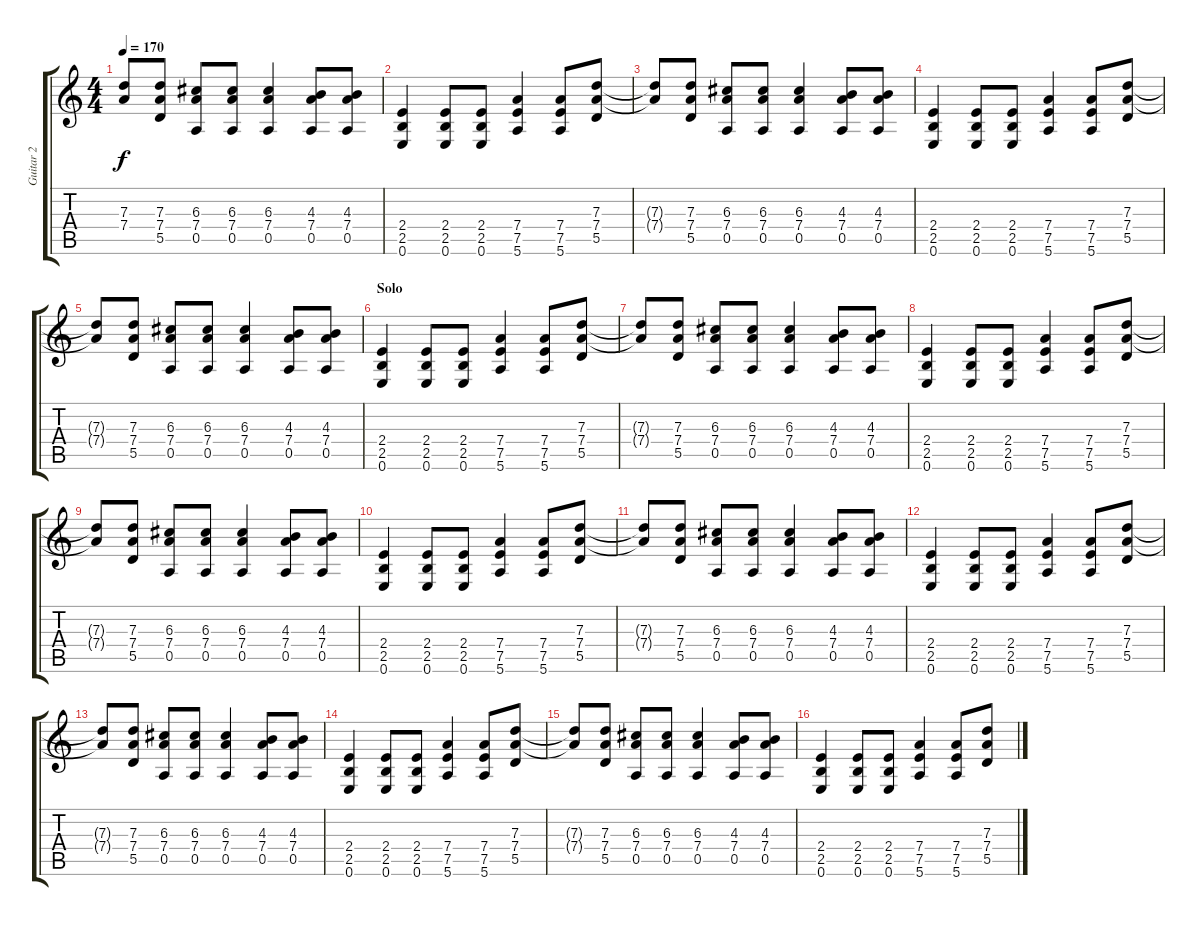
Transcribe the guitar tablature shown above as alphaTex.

\track ("Guitar 2" "Guitar 2") {instrument overdrivenguitar}
\staff {score tabs}
\tuning (E4 B3 G3 D3 A2 E2) {hide}
\ts (4 4)
\tempo 170
\clef g2
\ks c
(7.3{t} 7.4{t}).8{dy f} (7.3 7.4 5.5).8 (6.3 7.4 0.5).8 (6.3 7.4 0.5).8 (6.3 7.4 0.5).4 (4.3 7.4 0.5).8 (4.3 7.4 0.5).8 |
(2.4 2.5 0.6).4 (2.4 2.5 0.6).8 (2.4 2.5 0.6).8 (7.4 7.5 5.6).4 (7.4 7.5 5.6).8 (7.3 7.4 5.5).8 |
(7.3{t} 7.4{t}).8 (7.3 7.4 5.5).8 (6.3 7.4 0.5).8 (6.3 7.4 0.5).8 (6.3 7.4 0.5).4 (4.3 7.4 0.5).8 (4.3 7.4 0.5).8 |
(2.4 2.5 0.6).4 (2.4 2.5 0.6).8 (2.4 2.5 0.6).8 (7.4 7.5 5.6).4 (7.4 7.5 5.6).8 (7.3 7.4 5.5).8 |
(7.3{t} 7.4{t}).8 (7.3 7.4 5.5).8 (6.3 7.4 0.5).8 (6.3 7.4 0.5).8 (6.3 7.4 0.5).4 (4.3 7.4 0.5).8 (4.3 7.4 0.5).8 |
\section ("" "Solo")
(2.4 2.5 0.6).4 (2.4 2.5 0.6).8 (2.4 2.5 0.6).8 (7.4 7.5 5.6).4 (7.4 7.5 5.6).8 (7.3 7.4 5.5).8 |
(7.3{t} 7.4{t}).8 (7.3 7.4 5.5).8 (6.3 7.4 0.5).8 (6.3 7.4 0.5).8 (6.3 7.4 0.5).4 (4.3 7.4 0.5).8 (4.3 7.4 0.5).8 |
(2.4 2.5 0.6).4 (2.4 2.5 0.6).8 (2.4 2.5 0.6).8 (7.4 7.5 5.6).4 (7.4 7.5 5.6).8 (7.3 7.4 5.5).8 |
(7.3{t} 7.4{t}).8 (7.3 7.4 5.5).8 (6.3 7.4 0.5).8 (6.3 7.4 0.5).8 (6.3 7.4 0.5).4 (4.3 7.4 0.5).8 (4.3 7.4 0.5).8 |
(2.4 2.5 0.6).4 (2.4 2.5 0.6).8 (2.4 2.5 0.6).8 (7.4 7.5 5.6).4 (7.4 7.5 5.6).8 (7.3 7.4 5.5).8 |
(7.3{t} 7.4{t}).8 (7.3 7.4 5.5).8 (6.3 7.4 0.5).8 (6.3 7.4 0.5).8 (6.3 7.4 0.5).4 (4.3 7.4 0.5).8 (4.3 7.4 0.5).8 |
(2.4 2.5 0.6).4 (2.4 2.5 0.6).8 (2.4 2.5 0.6).8 (7.4 7.5 5.6).4 (7.4 7.5 5.6).8 (7.3 7.4 5.5).8 |
(7.3{t} 7.4{t}).8 (7.3 7.4 5.5).8 (6.3 7.4 0.5).8 (6.3 7.4 0.5).8 (6.3 7.4 0.5).4 (4.3 7.4 0.5).8 (4.3 7.4 0.5).8 |
(2.4 2.5 0.6).4 (2.4 2.5 0.6).8 (2.4 2.5 0.6).8 (7.4 7.5 5.6).4 (7.4 7.5 5.6).8 (7.3 7.4 5.5).8 |
(7.3{t} 7.4{t}).8 (7.3 7.4 5.5).8 (6.3 7.4 0.5).8 (6.3 7.4 0.5).8 (6.3 7.4 0.5).4 (4.3 7.4 0.5).8 (4.3 7.4 0.5).8 |
(2.4 2.5 0.6).4 (2.4 2.5 0.6).8 (2.4 2.5 0.6).8 (7.4 7.5 5.6).4 (7.4 7.5 5.6).8 (7.3 7.4 5.5).8
